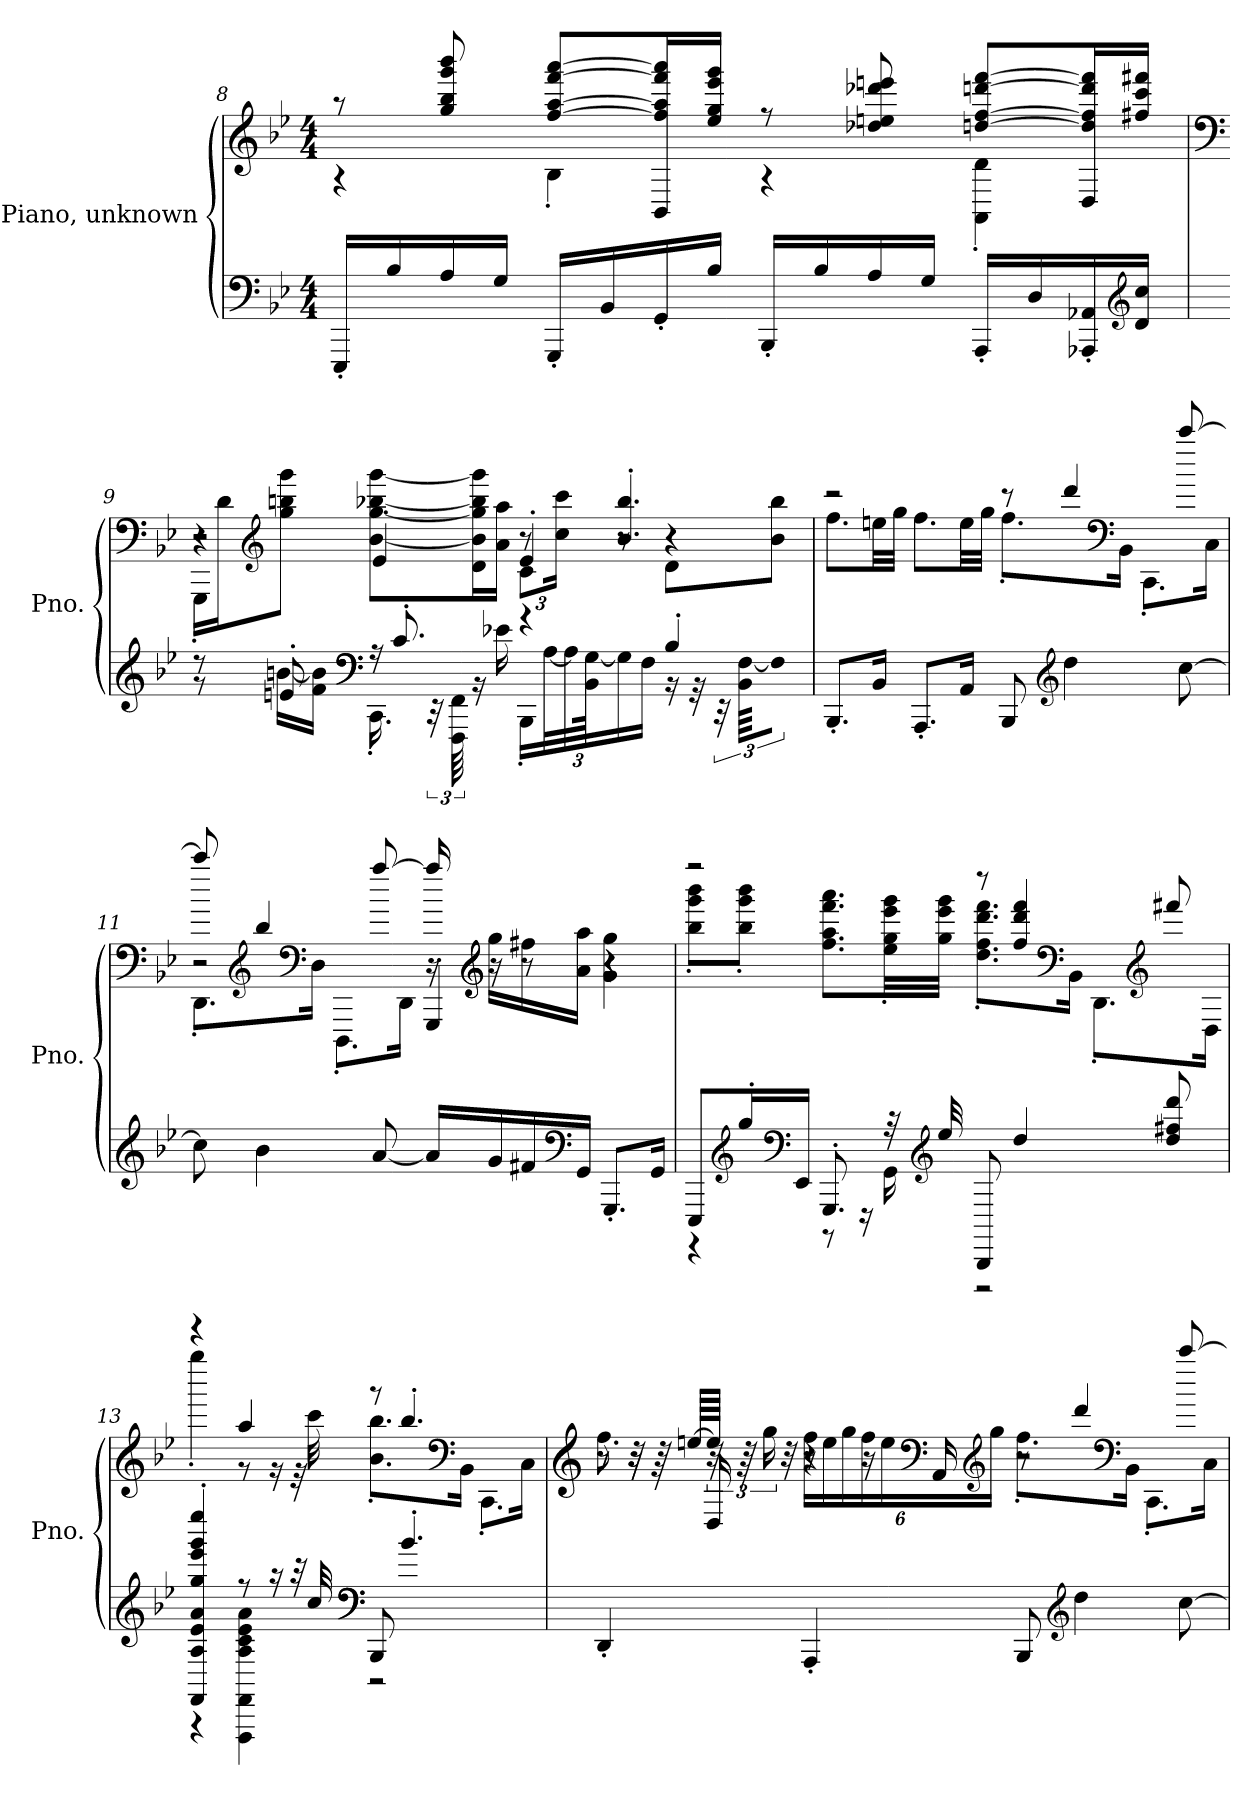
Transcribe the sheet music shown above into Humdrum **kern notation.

**kern	**kern
*part1	*part1
*staff2	*staff1
*I"Piano, unknown	*
*I'Pno.	*
*clefF4	*clefG2
*k[b-e-]	*k[b-e-]
*M4/4	*M4/4
=8	=8
*	*^
16EEE-'/LL	8r	4r
16B-/	.	.
16A/	8gg/ 8bb-/ 8ggg/ 8bbb-/	.
16G/JJ	.	.
16GGG'/LL	[8ff/ [8aa/ [8fff/ [8aaa/L	4B-'\
16BB-/	.	.
16GG'/	16BB-/ 16ff/] 16aa/] 16fff/] 16aaa/]L	.
16B-/JJ	16ee-/ 16gg/ 16eee-/ 16ggg/JJ	.
16BBB-'/LL	8r	4r
16B-/	.	.
16A/	8dd-X/ 8een/ 8ddd-X/ 8eeen/	.
16G/JJ	.	.
16AAA'/LL	[8ddn/ [8ff/ [8dddn/ [8fff/L	4AA\' 4d\'
16D/	.	.
16AAA-X/' 16AA-X/'	16D/ 16dd/] 16ff/] 16ddd/] 16fff/]L	.
*clefG2	*	*
16d/ 16cc/JJ	16ff#X/ 16ccc/ 16fff#X/JJ	.
*	*v	*v
!!LO:PB:g=z
=9	=9
*	*clefF4
*^	*^
*	*	*	*^
8r	8r	2r	16GGG'\LL	4r
.	.	.	16d\J	.
*	*	*clefG2	*	*
8en'/	[16bn\LL	.	8gg\ 8bbn\ 8ggg\J	.
.	16f\ 16b\]JJ	.	.	.
*clefF4	*	*	*	*
16r	16.CC'\	.	[8b-\ [8gg\ [8bb-X\ [8ggg\L	4e-'/
8.c'/	.	.	.	.
.	48r	.	.	.
.	96FFF\ 96FF\	.	.	.
.	16r	.	16d\ 16b-\] 16gg\] 16bb-\] 16ggg\]L	.
.	16e-X\	.	16a\ 16aa\JJ	.
*	*	*	*Xbrackettup	*
4r	16BBB-'\LL	8r	12c\L	4e-'/
.	[32A\L	.	.	.
.	.	.	24cc\ 24ccc\Jk	.
*	*Xbrackettup	*	*	*
.	48A\]	.	.	.
.	96BB-\ [96G\JK	.	.	.
.	16G\]	4.b-/' 4.bb-/'	8r	.
.	16F\JJ	.	.	.
4B-'/	16r	.	8d\L	4r
.	32r	.	.	.
*	*brackettup	*	*	*
.	48r	.	.	.
.	96BB-\ [96F\KKKL	.	.	.
.	8F\J]	.	8b-\ 8bb-\J	.
*v	*v	*	*	*
*	*	*v	*v
!!LO:LB:g=z
=10	=10	=10
8.BBB-'/L	2r	8.ff\L
16BB-/Jk	.	32een\LL
.	.	32gg\JJJ
8.AAA'/L	.	8.ff\L
16AA/Jk	.	32ee\LL
.	.	32gg\JJJ
8BBB-/	8r	8.ff'\L
*clefG2	*	*
4dd\	4ddd/	.
*	*clefF4	*
.	.	16BB-\Jk
.	.	8.CC'\L
[8cc\	[8ccc/	.
.	.	16C\Jk
=11	=11	=11
*	*	*^
8cc\]	8ccc/]	8.DD'\L	2r
*	*clefG2	*	*
4b-\	4bb-/	.	.
*	*clefF4	*	*
.	.	16D\Jk	.
.	.	8.DDD'\L	.
[8a/	[8aa/	.	.
.	.	16DD\Jk	.
16a/LL]	16aa/]	16r	4GGG'/
*	*clefG2	*	*
16g/	16r	16gg\LL	.
16f#X/	8r	16ff#X\	.
*clefF4	*	*	*
16GG/JJ	.	16a\ 16aa\JJ	.
8.GGG'/L	4r	4g\ 4gg\	4r
16GG/Jk	.	.	.
*	*	*v	*v
!!LO:LB:g=z
=12	=12	=12
*^	*	*
8EEE-/L	4r	2r	8bb-\' 8ggg\' 8bbb-\'L
*clefG2	*	*	*
16gg'/L	.	.	8bb-\' 8ggg\' 8bbb-\'J
*clefF4	*	*	*
16EE-/JJ	.	.	.
8.GGG'/	8r	.	8.ff\ 8.aa\ 8.fff\ 8.aaa\L
.	16r	.	.
32r	16GG\	.	32ee-\' 32gg\' 32eee-\' 32ggg\'LL
*clefG2	*	*	*
32ee-/	.	.	32gg\ 32eee-\ 32ggg\JJJ
8BBB-/	2r	8r	8.dd\' 8.ff\' 8.ddd\' 8.fff\'L
4dd/	.	4ff/ 4ddd/ 4fff/	.
*	*	*clefF4	*
.	.	.	16BB-\Jk
.	.	.	8.DD'\L
*	*	*clefG2	*
8dd/ 8ff#X/ 8ddd/	.	8fff#X/	.
.	.	.	16D\Jk
=13	=13	=13	=13
4FF/' 4A/' 4e-/' 4a/' 4gg/' 4eee-/' 4ggg/' 4eeee-/'	4r	4r	4gggg'\
8r	4FFF\ 4FF\ 4A\ 4c\ 4e-\ 4a\	4aa/	8r
16r	.	.	16r
32r	.	.	32r
32cc/	.	.	32ccc\
*clefF4	*	*	*
8BBB-/	2r	8r	8.b-\' 8.bb-\'L
4.b-'/	.	4.bb-'/	.
*	*	*clefF4	*
.	.	.	16BB-\Jk
.	.	.	8.CC'\L
.	.	.	16C\Jk
*v	*v	*	*
*	*v	*v
!!LO:LB:g=z
=14	=14
*	*clefG2
*	*^
*	*	*^
4DD'/	8r	8.ff\	8r
.	32r	.	16r
.	64r	.	.
.	[64een/LLLL	.	.
*	*	*brackettup	*
.	64ee/JJJJ]	48r	16D/
.	64r	.	.
.	.	24gg\	.
.	32r	.	.
*	*	*Xbrackettup	*
4AAA'/	8r	24ff\LL	4r
.	.	24ee\	.
.	.	24gg\	.
.	16r	24ff\	.
.	.	24ee\	.
*	*clefF4	*	*
.	16AA/	.	.
*	*clefG2	*	*
.	.	24gg\JJ	.
8BBB-/	8r	8.ff'\L	2r
*clefG2	*	*	*
4dd\	4ddd/	.	.
*	*clefF4	*	*
.	.	16BB-\Jk	.
.	.	8.CC'\L	.
[8cc\	[8ccc/	.	.
.	.	16C\Jk	.
*	*v	*v	*v
=	=
*-	*-
